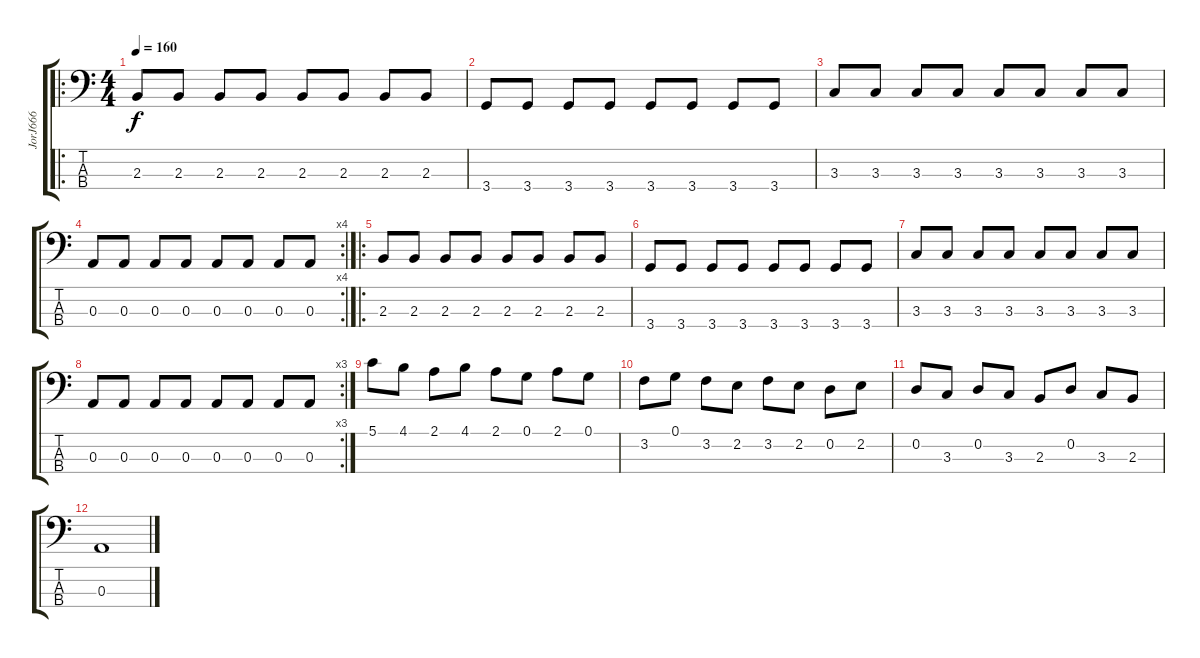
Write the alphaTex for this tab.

\track ("JorJ666" "JorJ666") {instrument electricbassfinger}
\staff {score tabs}
\tuning (G2 D2 A1 E1) {hide}
\ro
\ts (4 4)
\tempo 160
\clef f4
\ks c
2.3.8{dy f} 2.3.8 2.3.8 2.3.8 2.3.8 2.3.8 2.3.8 2.3.8 |
3.4.8 3.4.8 3.4.8 3.4.8 3.4.8 3.4.8 3.4.8 3.4.8 |
3.3.8 3.3.8 3.3.8 3.3.8 3.3.8 3.3.8 3.3.8 3.3.8 |
\rc 4
0.3.8 0.3.8 0.3.8 0.3.8 0.3.8 0.3.8 0.3.8 0.3.8 |
\ro
2.3.8 2.3.8 2.3.8 2.3.8 2.3.8 2.3.8 2.3.8 2.3.8 |
3.4.8 3.4.8 3.4.8 3.4.8 3.4.8 3.4.8 3.4.8 3.4.8 |
3.3.8 3.3.8 3.3.8 3.3.8 3.3.8 3.3.8 3.3.8 3.3.8 |
\rc 3
0.3.8 0.3.8 0.3.8 0.3.8 0.3.8 0.3.8 0.3.8 0.3.8 |
5.1.8 4.1.8 2.1.8 4.1.8 2.1.8 0.1.8 2.1.8 0.1.8 |
3.2.8 0.1.8 3.2.8 2.2.8 3.2.8 2.2.8 0.2.8 2.2.8 |
0.2.8 3.3.8 0.2.8 3.3.8 2.3.8 0.2.8 3.3.8 2.3.8 |
0.3.1
